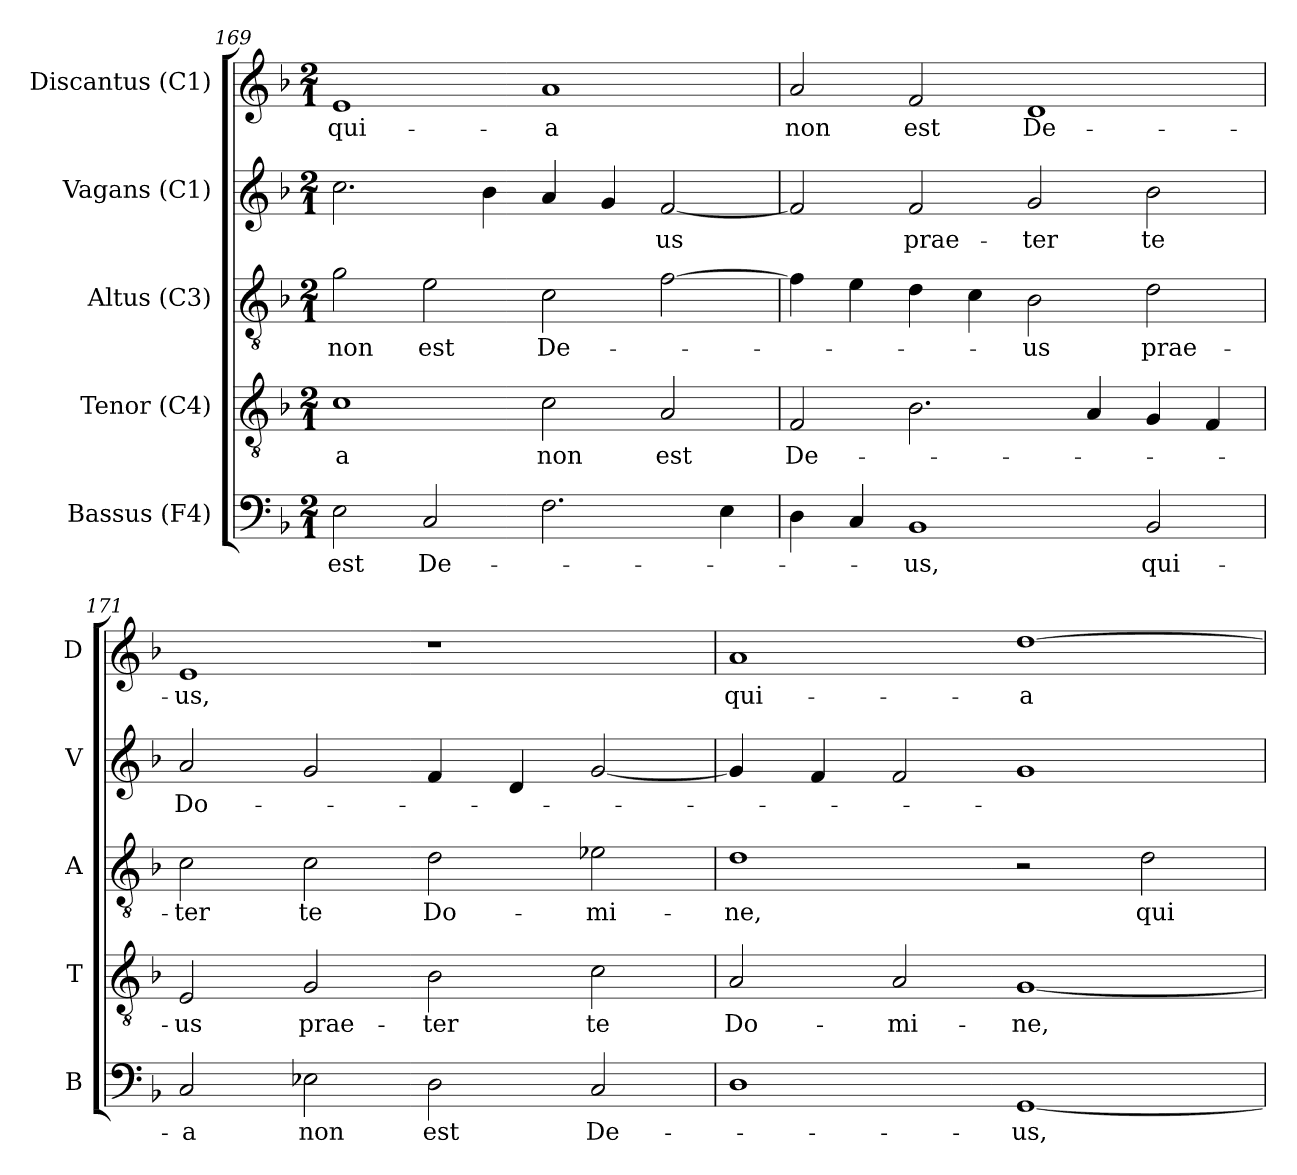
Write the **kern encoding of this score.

**kern	**text	**kern	**text	**kern	**text	**kern	**text	**kern	**text
*part5	*part5	*part4	*part4	*part3	*part3	*part2	*part2	*part1	*part1
*staff5	*staff5	*staff4	*staff4	*staff3	*staff3	*staff2	*staff2	*staff1	*staff1
*I"Bassus (F4)	*	*I"Tenor (C4)	*	*I"Altus (C3)	*	*I"Vagans (C1)	*	*I"Discantus (C1)	*
*I'B	*	*I'T	*	*I'A	*	*I'V	*	*I'D	*
!!LO:LB:g=z
*clefF4	*	*clefGv2	*	*clefGv2	*	*clefG2	*	*clefG2	*
*k[b-]	*	*k[b-]	*	*k[b-]	*	*k[b-]	*	*k[b-]	*
*F:	*	*F:	*	*F:	*	*F:	*	*F:	*
*M2/1	*	*M2/1	*	*M2/1	*	*M2/1	*	*M2/1	*
=169	=169	=169	=169	=169	=169	=169	=169	=169	=169
!	!LO:LY:b:color=#000000	!	!	!	!	!	!	!	!
!	!	!	!LO:LY:b:color=#000000	!	!	!	!	!	!
!	!	!	!	!	!LO:LY:b:color=#000000	!	!	!	!
!	!	!	!	!	!	!	!	!	!LO:LY:b:color=#000000
2Ei\	est	1ci	-a	2gi\	non	2.cci\	.	1ei	qui-
!	!LO:LY:b:color=#000000	!	!	!	!	!	!	!	!
!	!	!	!	!	!LO:LY:b:color=#000000	!	!	!	!
2Ci/	De-	.	.	2ei\	est	.	.	.	.
.	.	.	.	.	.	4b-i\	.	.	.
!	!	!	!LO:LY:b:color=#000000	!	!	!	!	!	!
!	!	!	!	!	!LO:LY:b:color=#000000	!	!	!	!
!	!	!	!	!	!	!	!	!	!LO:LY:b:color=#000000
2.Fi\	.	2ci\	non	2ci\	De-	4ai/	.	1ai	-a
.	.	.	.	.	.	4gi/	.	.	.
!	!	!	!LO:LY:b:color=#000000	!	!	!	!	!	!
!	!	!	!	!	!	!	!LO:LY:b:color=#000000	!	!
.	.	2Ai/	est	[2fi\	.	[2fi/	-us	.	.
4Ei\	.	.	.	.	.	.	.	.	.
=170	=170	=170	=170	=170	=170	=170	=170	=170	=170
!	!	!	!LO:LY:b:color=#000000	!	!	!	!	!	!
!	!	!	!	!	!	!	!	!	!LO:LY:b:color=#000000
4Di\	.	2Fi/	De-	4fi\]	.	2fi/]	.	2ai/	non
4Ci/	.	.	.	4ei\	.	.	.	.	.
!	!LO:LY:b:color=#000000	!	!	!	!	!	!	!	!
!	!	!	!	!	!	!	!LO:LY:b:color=#000000	!	!
!	!	!	!	!	!	!	!	!	!LO:LY:b:color=#000000
1BB-i	-us,	2.B-i\	.	4di\	.	2fi/	prae-	2fi/	est
.	.	.	.	4ci\	.	.	.	.	.
!	!	!	!	!	!LO:LY:b:color=#000000	!	!	!	!
!	!	!	!	!	!	!	!LO:LY:b:color=#000000	!	!
!	!	!	!	!	!	!	!	!	!LO:LY:b:color=#000000
.	.	.	.	2B-i\	-us	2gi/	-ter	1di	De-
.	.	4Ai/	.	.	.	.	.	.	.
!	!LO:LY:b:color=#000000	!	!	!	!	!	!	!	!
!	!	!	!	!	!LO:LY:b:color=#000000	!	!	!	!
!	!	!	!	!	!	!	!LO:LY:b:color=#000000	!	!
2BB-i/	qui-	4Gi/	.	2di\	prae-	2b-i\	te	.	.
.	.	4Fi/	.	.	.	.	.	.	.
=171	=171	=171	=171	=171	=171	=171	=171	=171	=171
!	!LO:LY:b:color=#000000	!	!	!	!	!	!	!	!
!	!	!	!LO:LY:b:color=#000000	!	!	!	!	!	!
!	!	!	!	!	!LO:LY:b:color=#000000	!	!	!	!
!	!	!	!	!	!	!	!LO:LY:b:color=#000000	!	!
!	!	!	!	!	!	!	!	!	!LO:LY:b:color=#000000
2Ci/	-a	2Ei/	-us	2ci\	-ter	2ai/	Do-	1ei	-us,
!	!LO:LY:b:color=#000000	!	!	!	!	!	!	!	!
!	!	!	!LO:LY:b:color=#000000	!	!	!	!	!	!
!	!	!	!	!	!LO:LY:b:color=#000000	!	!	!	!
2E-i\	non	2Gi/	prae-	2ci\	te	2gi/	.	.	.
!	!LO:LY:b:color=#000000	!	!	!	!	!	!	!	!
!	!	!	!LO:LY:b:color=#000000	!	!	!	!	!	!
!	!	!	!	!	!LO:LY:b:color=#000000	!	!	!	!
2Di\	est	2B-i\	-ter	2di\	Do-	4fi/	.	1r	.
.	.	.	.	.	.	4di/	.	.	.
!	!LO:LY:b:color=#000000	!	!	!	!	!	!	!	!
!	!	!	!LO:LY:b:color=#000000	!	!	!	!	!	!
!	!	!	!	!	!LO:LY:b:color=#000000	!	!	!	!
2Ci/	De-	2ci\	te	2e-i\	-mi-	[2gi/	.	.	.
=172	=172	=172	=172	=172	=172	=172	=172	=172	=172
!	!	!	!LO:LY:b:color=#000000	!	!	!	!	!	!
!	!	!	!	!	!LO:LY:b:color=#000000	!	!	!	!
!	!	!	!	!	!	!	!	!	!LO:LY:b:color=#000000
1Di	.	2Ai/	Do-	1di	-ne,	4gi/]	.	1ai	qui-
.	.	.	.	.	.	4fi/	.	.	.
!	!	!	!LO:LY:b:color=#000000	!	!	!	!	!	!
.	.	2Ai/	-mi-	.	.	2fi/	.	.	.
!	!LO:LY:b:color=#000000	!	!	!	!	!	!	!	!
!	!	!	!LO:LY:b:color=#000000	!	!	!	!	!	!
!	!	!	!	!	!	!	!	!	!LO:LY:b:color=#000000
[1GGi	-us,	[1Gi	-ne,	2r	.	1gi	.	[1ddi	-a
!	!	!	!	!	!LO:LY:b:color=#000000	!	!	!	!
.	.	.	.	2di\	qui-	.	.	.	.
=	=	=	=	=	=	=	=	=	=
*-	*-	*-	*-	*-	*-	*-	*-	*-	*-
